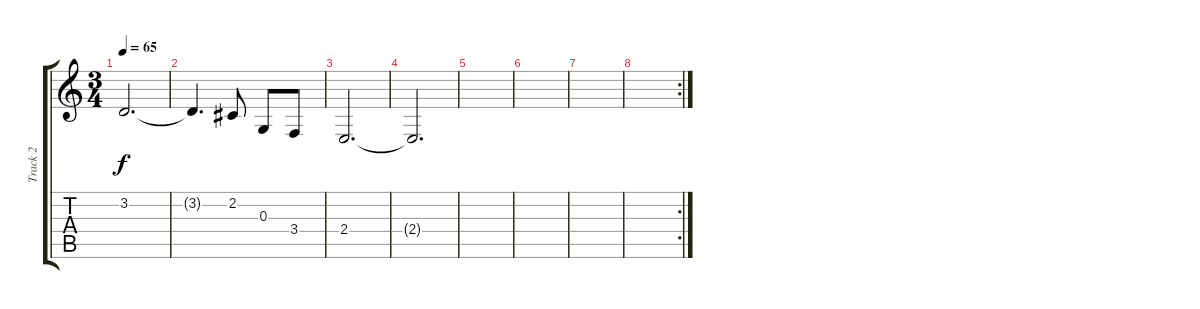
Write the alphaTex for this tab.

\track ("Track 2" "Track 2") {instrument flute}
\staff {score tabs}
\tuning (E4 B3 G3 D3 A2 E2) {hide}
\ts (3 4)
\tempo 65
\clef g2
\ks c
3.2.2{d dy f} |
3.2{t}.4{d} 2.2.8 0.3.8 3.4.8 |
2.4.2{d} |
2.4{t}.2{d} |
|
|
|
\rc 2
